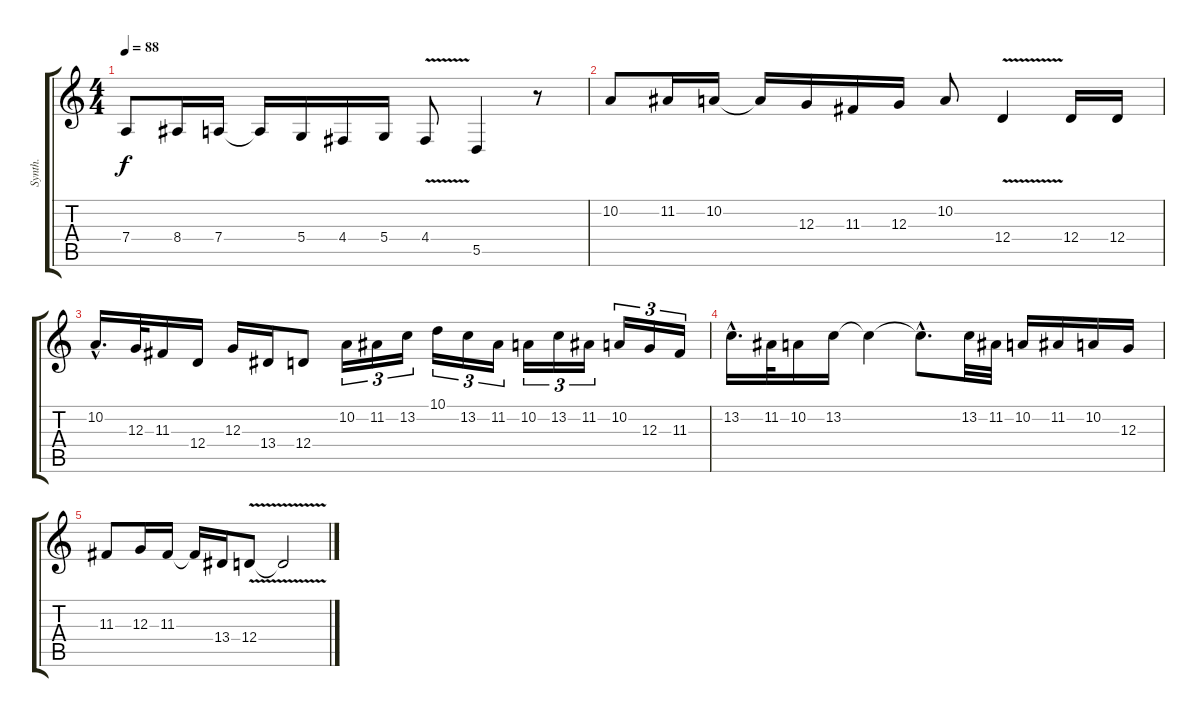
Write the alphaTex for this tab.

\track ("Synth." "Synth.") {instrument sitar}
\staff {score tabs}
\tuning (E4 B3 G3 D3 A2 E2) {hide}
\ts (4 4)
\tempo 88
\clef g2
\ks c
7.4.8{dy f} 8.4.16 7.4.16 7.4{t}.16 5.4.16 4.4.16 5.4.16 4.4{v}.8 5.5.4 r.8 |
10.2.8 11.2.16 10.2.16 10.2{t}.16 12.3.16 11.3.16 12.3.16 10.2.8 12.4{v}.4 12.4.16 12.4.16 |
10.2{hac}.16{d} 12.3.32 11.3.16 12.4.16 12.3.16 13.4.16 12.4.8 10.2.16{tu (3 2)} 11.2.16{tu (3 2)} 13.2.16{tu (3 2)} 10.1.16{tu (3 2)} 13.2.16{tu (3 2)} 11.2.16{tu (3 2)} 10.2.16{tu (3 2)} 13.2.16{tu (3 2)} 11.2.16{tu (3 2)} 10.2.16{tu (3 2)} 12.3.16{tu (3 2)} 11.3.16{tu (3 2)} |
13.2{hac}.16{d} 11.2.32 10.2.16 13.2.16 13.2{t}.4 13.2{hac t}.8{d} 13.2.32 11.2.32 10.2.16 11.2.16 10.2.16 12.3.16 |
11.3.8 12.3.16 11.3.16 11.3{t}.16 13.4.16 12.4{v}.8 12.4{t}.2
